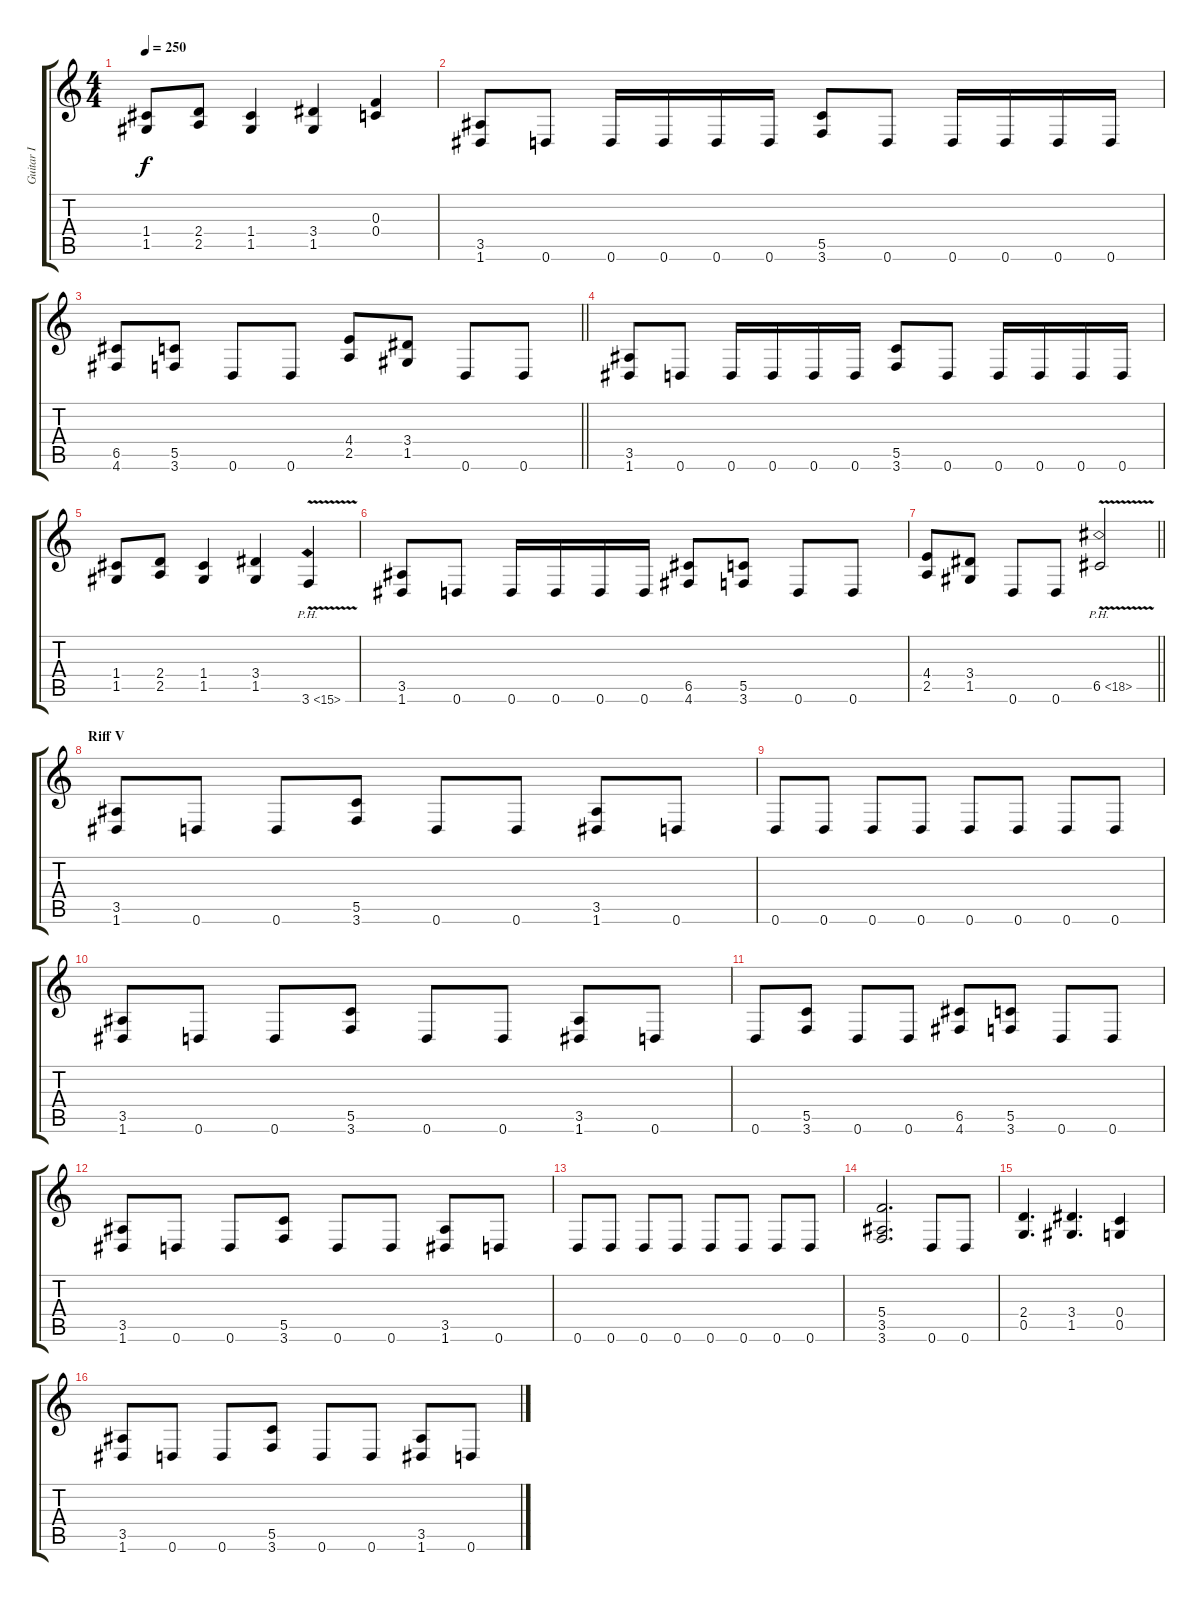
\track ("Guitar I" "Guitar I") {instrument distortionguitar}
\staff {score tabs}
\tuning (D4 A3 F3 C3 G2 D2) {hide}
\ts (4 4)
\tempo 250
\clef g2
\ks c
(1.4 1.5).8{dy f} (2.4 2.5).8 (1.4 1.5).4 (3.4 1.5).4 (0.3 0.4).4 |
(3.5 1.6).8 0.6.8 0.6.16 0.6.16 0.6.16 0.6.16 (5.5 3.6).8 0.6.8 0.6.16 0.6.16 0.6.16 0.6.16 |
\barLineRight lightlight
(6.5 4.6).8 (5.5 3.6).8 0.6.8 0.6.8 (4.4 2.5).8 (3.4 1.5).8 0.6.8 0.6.8 |
(3.5 1.6).8 0.6.8 0.6.16 0.6.16 0.6.16 0.6.16 (5.5 3.6).8 0.6.8 0.6.16 0.6.16 0.6.16 0.6.16 |
(1.4 1.5).8 (2.4 2.5).8 (1.4 1.5).4 (3.4 1.5).4 3.6{ph 12 v}.4 |
(3.5 1.6).8 0.6.8 0.6.16 0.6.16 0.6.16 0.6.16 (6.5 4.6).8 (5.5 3.6).8 0.6.8 0.6.8 |
\barLineRight lightlight
(4.4 2.5).8 (3.4 1.5).8 0.6.8 0.6.8 6.5{ph 12 v}.2 |
\section ("" "Riff V")
(3.5 1.6).8 0.6.8 0.6.8 (5.5 3.6).8 0.6.8 0.6.8 (3.5 1.6).8 0.6.8 |
0.6.8 0.6.8 0.6.8 0.6.8 0.6.8 0.6.8 0.6.8 0.6.8 |
(3.5 1.6).8 0.6.8 0.6.8 (5.5 3.6).8 0.6.8 0.6.8 (3.5 1.6).8 0.6.8 |
0.6.8 (5.5 3.6).8 0.6.8 0.6.8 (6.5 4.6).8 (5.5 3.6).8 0.6.8 0.6.8 |
(3.5 1.6).8 0.6.8 0.6.8 (5.5 3.6).8 0.6.8 0.6.8 (3.5 1.6).8 0.6.8 |
0.6.8 0.6.8 0.6.8 0.6.8 0.6.8 0.6.8 0.6.8 0.6.8 |
(5.4 3.5 3.6).2{d} 0.6.8 0.6.8 |
(2.4 0.5).4{d} (3.4 1.5).4{d} (0.4 0.5).4 |
(3.5 1.6).8 0.6.8 0.6.8 (5.5 3.6).8 0.6.8 0.6.8 (3.5 1.6).8 0.6.8
